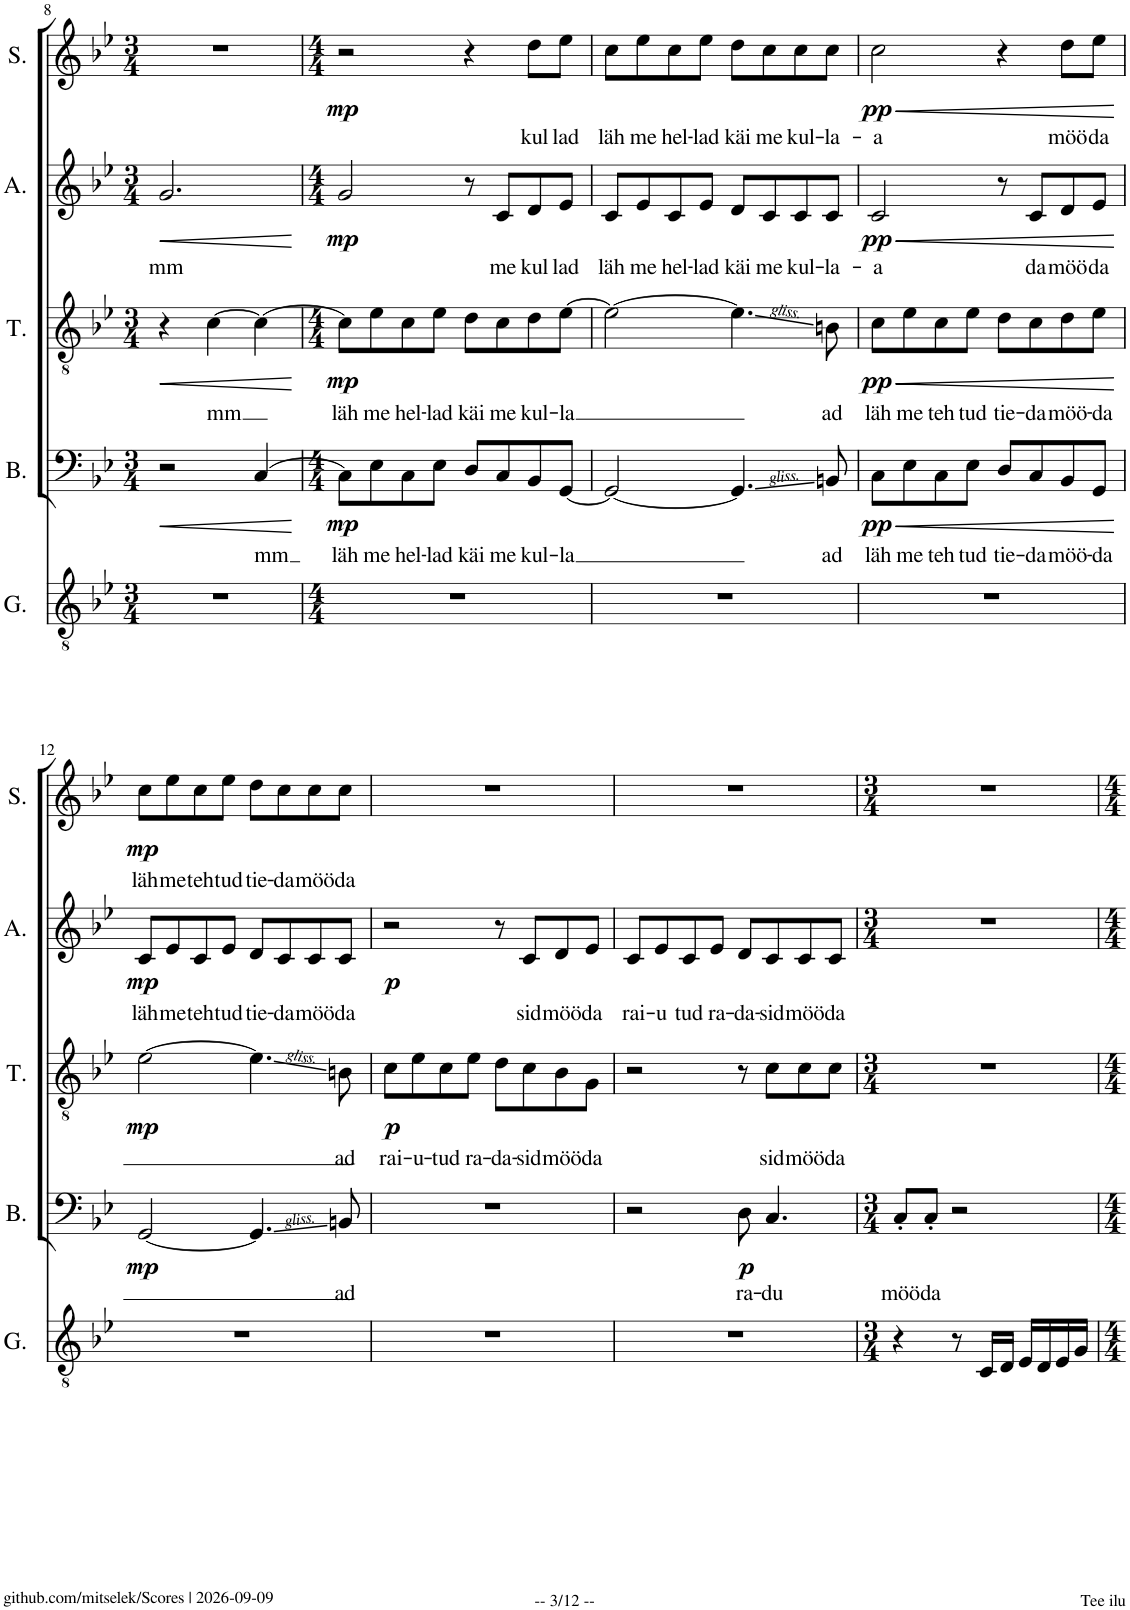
**kern	**kern	**text	**dynam	**kern	**text	**dynam	**kern	**text	**dynam	**kern	**text	**dynam
*part5	*part4	*part4	*part4	*part3	*part3	*part3	*part2	*part2	*part2	*part1	*part1	*part1
*staff5	*staff4	*staff4	*staff4	*staff3	*staff3	*staff3	*staff2	*staff2	*staff2	*staff1	*staff1	*staff1
*I"Classical Guitar	*I"Bass	*	*	*I"Tenor	*	*	*I"Alto	*	*	*I"Soprano	*	*
*I'G.	*I'B.	*	*	*I'T.	*	*	*I'A.	*	*	*I'S.	*	*
!!LO:PB:g=z
*clefGv2	*clefF4	*	*	*clefGv2	*	*	*clefG2	*	*	*clefG2	*	*
*k[b-e-]	*k[b-e-]	*	*	*k[b-e-]	*	*	*k[b-e-]	*	*	*k[b-e-]	*	*
*M3/4	*M3/4	*	*	*M3/4	*	*	*M3/4	*	*	*M3/4	*	*
=8	=8	=8	=8	=8	=8	=8	=8	=8	=8	=8	=8	=8
!	!	!	!LO:HP:b	!	!	!LO:HP:b	!	!LO:LY:b	!LO:HP:b	!	!	!
2.r	2r	.	<	4r	.	<	2.g/	mm	<	2.r	.	.
!	!	!	!	!	!LO:LY:b	!	!	!	!	!	!	!
.	.	.	.	[4c\	mm	.	.	.	.	.	.	.
!	!	!LO:LY:b	!	!	!	!	!	!	!	!	!	!
.	[4C/	mm	.	4c\_	.	.	.	.	.	.	.	.
.	.	.	[	.	.	[	.	.	[	.	.	.
=9	=9	=9	=9	=9	=9	=9	=9	=9	=9	=9	=9	=9
*M4/4	*M4/4	*	*	*M4/4	*	*	*M4/4	*	*	*M4/4	*	*
!	!	!LO:LY:b	!LO:DY:b	!	!LO:LY:b	!LO:DY:b	!	!	!LO:DY:b	!	!	!LO:DY:b
1r	8C\L]	läh-	mp	8c\L]	läh-	mp	2g/	.	mp	2r	.	mp
!	!	!LO:LY:b	!	!	!LO:LY:b	!	!	!	!	!	!	!
.	8E-\	-me	.	8e-\	-me	.	.	.	.	.	.	.
!	!	!LO:LY:b	!	!	!LO:LY:b	!	!	!	!	!	!	!
.	8C\	hel-	.	8c\	hel-	.	.	.	.	.	.	.
!	!	!LO:LY:b	!	!	!LO:LY:b	!	!	!	!	!	!	!
.	8E-\J	-lad	.	8e-\J	-lad	.	.	.	.	.	.	.
!	!	!LO:LY:b	!	!	!LO:LY:b	!	!	!	!	!	!	!
.	8D/L	käi-	.	8d\L	käi-	.	8r	.	.	4r	.	.
!	!	!LO:LY:b	!	!	!LO:LY:b	!	!	!LO:LY:b	!	!	!	!
.	8C/	-me	.	8c\	-me	.	8c/L	me	.	.	.	.
!	!	!LO:LY:b	!	!	!LO:LY:b	!	!	!LO:LY:b	!	!	!LO:LY:b	!
.	8BB-/	kul-	.	8d\	kul-	.	8d/	kul-	.	8dd\L	kul-	.
!	!	!LO:LY:b	!	!	!LO:LY:b	!	!	!LO:LY:b	!	!	!LO:LY:b	!
.	[8GG/J	-la	.	[8e-\J	-la	.	8e-/J	-lad	.	8ee-\J	-lad	.
=10	=10	=10	=10	=10	=10	=10	=10	=10	=10	=10	=10	=10
!	!	!	!	!	!	!	!	!LO:LY:b	!	!	!LO:LY:b	!
1r	2GG/_	.	.	2e-\_	.	.	8c/L	läh-	.	8cc\L	läh-	.
!	!	!	!	!	!	!	!	!LO:LY:b	!	!	!LO:LY:b	!
.	.	.	.	.	.	.	8e-/	-me	.	8ee-\	-me	.
!	!	!	!	!	!	!	!	!LO:LY:b	!	!	!LO:LY:b	!
.	.	.	.	.	.	.	8c/	hel-	.	8cc\	hel-	.
!	!	!	!	!	!	!	!	!LO:LY:b	!	!	!LO:LY:b	!
.	.	.	.	.	.	.	8e-/J	-lad	.	8ee-\J	-lad	.
!	!	!	!	!	!	!	!	!LO:LY:b	!	!	!LO:LY:b	!
.	4.GG/]	.	.	4.e-\]	.	.	8d/L	käi-	.	8dd\L	käi-	.
!	!	!	!	!	!	!	!	!LO:LY:b	!	!	!LO:LY:b	!
.	.	.	.	.	.	.	8c/	-me	.	8cc\	-me	.
!	!	!	!	!	!	!	!	!LO:LY:b	!	!	!LO:LY:b	!
.	.	.	.	.	.	.	8c/	kul-	.	8cc\	kul-	.
!	!	!LO:LY:b	!	!	!LO:LY:b	!	!	!LO:LY:b	!	!	!LO:LY:b	!
.	8BBn/	ad	.	8Bn\	ad	.	8c/J	-la-	.	8cc\J	-la-	.
=11	=11	=11	=11	=11	=11	=11	=11	=11	=11	=11	=11	=11
!	!	!LO:LY:b	!LO:HP:b	!	!LO:LY:b	!LO:HP:b	!	!LO:LY:b	!LO:HP:b	!	!LO:LY:b	!LO:HP:b
!	!	!	!LO:DY:n=1:b	!	!	!LO:DY:n=1:b	!	!	!LO:DY:n=1:b	!	!	!LO:DY:n=1:b
1r	8C\L	läh-	< pp	8c\L	läh-	< pp	2c/	-a	< pp	2cc\	-a	< pp
!	!	!LO:LY:b	!	!	!LO:LY:b	!	!	!	!	!	!	!
.	8E-\	-me	.	8e-\	-me	.	.	.	.	.	.	.
!	!	!LO:LY:b	!	!	!LO:LY:b	!	!	!	!	!	!	!
.	8C\	teh-	.	8c\	teh-	.	.	.	.	.	.	.
!	!	!LO:LY:b	!	!	!LO:LY:b	!	!	!	!	!	!	!
.	8E-\J	-tud	.	8e-\J	-tud	.	.	.	.	.	.	.
!	!	!LO:LY:b	!	!	!LO:LY:b	!	!	!	!	!	!	!
.	8D/L	tie-	.	8d\L	tie-	.	8r	.	.	4r	.	.
!	!	!LO:LY:b	!	!	!LO:LY:b	!	!	!LO:LY:b	!	!	!	!
.	8C/	-da	.	8c\	-da	.	8c/L	da	.	.	.	.
!	!	!LO:LY:b	!	!	!LO:LY:b	!	!	!LO:LY:b	!	!	!LO:LY:b	!
.	8BB-/	möö-	.	8d\	möö-	.	8d/	möö-	.	8dd\L	möö-	.
!	!	!LO:LY:b	!	!	!LO:LY:b	!	!	!LO:LY:b	!	!	!LO:LY:b	!
.	8GG/J	-da	.	8e-\J	-da	.	8e-/J	-da	.	8ee-\J	-da	.
.	.	.	[	.	.	[	.	.	[	.	.	[
!!LO:LB:g=z
=12	=12	=12	=12	=12	=12	=12	=12	=12	=12	=12	=12	=12
!	!	!	!LO:DY:b	!	!	!LO:DY:b	!	!LO:LY:b	!LO:DY:b	!	!LO:LY:b	!LO:DY:b
1r	[2GG/	.	mp	[2e-\	.	mp	8c/L	läh-	mp	8cc\L	läh-	mp
!	!	!	!	!	!	!	!	!LO:LY:b	!	!	!LO:LY:b	!
.	.	.	.	.	.	.	8e-/	-me	.	8ee-\	-me	.
!	!	!	!	!	!	!	!	!LO:LY:b	!	!	!LO:LY:b	!
.	.	.	.	.	.	.	8c/	teh-	.	8cc\	teh-	.
!	!	!	!	!	!	!	!	!LO:LY:b	!	!	!LO:LY:b	!
.	.	.	.	.	.	.	8e-/J	-tud	.	8ee-\J	-tud	.
!	!	!	!	!	!	!	!	!LO:LY:b	!	!	!LO:LY:b	!
.	4.GG/]	.	.	4.e-\]	.	.	8d/L	tie-	.	8dd\L	tie-	.
!	!	!	!	!	!	!	!	!LO:LY:b	!	!	!LO:LY:b	!
.	.	.	.	.	.	.	8c/	-da	.	8cc\	-da	.
!	!	!	!	!	!	!	!	!LO:LY:b	!	!	!LO:LY:b	!
.	.	.	.	.	.	.	8c/	möö-	.	8cc\	möö-	.
!	!	!LO:LY:b	!	!	!LO:LY:b	!	!	!LO:LY:b	!	!	!LO:LY:b	!
.	8BBn/	ad	.	8Bn\	ad	.	8c/J	-da	.	8cc\J	-da	.
=13	=13	=13	=13	=13	=13	=13	=13	=13	=13	=13	=13	=13
!	!	!	!	!	!LO:LY:b	!LO:DY:b	!	!	!LO:DY:b	!	!	!
1r	1r	.	.	8c\L	rai-	p	2r	.	p	1r	.	.
!	!	!	!	!	!LO:LY:b	!	!	!	!	!	!	!
.	.	.	.	8e-\	-u-	.	.	.	.	.	.	.
!	!	!	!	!	!LO:LY:b	!	!	!	!	!	!	!
.	.	.	.	8c\	-tud	.	.	.	.	.	.	.
!	!	!	!	!	!LO:LY:b	!	!	!	!	!	!	!
.	.	.	.	8e-\J	ra-	.	.	.	.	.	.	.
!	!	!	!	!	!LO:LY:b	!	!	!	!	!	!	!
.	.	.	.	8d\L	-da-	.	8r	.	.	.	.	.
!	!	!	!	!	!LO:LY:b	!	!	!LO:LY:b	!	!	!	!
.	.	.	.	8c\	-sid	.	8c/L	sid	.	.	.	.
!	!	!	!	!	!LO:LY:b	!	!	!LO:LY:b	!	!	!	!
.	.	.	.	8B-\	möö-	.	8d/	möö-	.	.	.	.
!	!	!	!	!	!LO:LY:b	!	!	!LO:LY:b	!	!	!	!
.	.	.	.	8G\J	-da	.	8e-/J	-da	.	.	.	.
=14	=14	=14	=14	=14	=14	=14	=14	=14	=14	=14	=14	=14
!	!	!	!	!	!	!	!	!LO:LY:b	!	!	!	!
1r	2r	.	.	2r	.	.	8c/L	rai-	.	1r	.	.
!	!	!	!	!	!	!	!	!LO:LY:b	!	!	!	!
.	.	.	.	.	.	.	8e-/	-u	.	.	.	.
!	!	!	!	!	!	!	!	!LO:LY:b	!	!	!	!
.	.	.	.	.	.	.	8c/	tud	.	.	.	.
!	!	!	!	!	!	!	!	!LO:LY:b	!	!	!	!
.	.	.	.	.	.	.	8e-/J	ra-	.	.	.	.
!	!	!LO:LY:b	!LO:DY:b	!	!	!	!	!LO:LY:b	!	!	!	!
.	8D\	ra-	p	8r	.	.	8d/L	-da-	.	.	.	.
!	!	!LO:LY:b	!	!	!LO:LY:b	!	!	!LO:LY:b	!	!	!	!
.	4.C/	-du	.	8c\L	sid	.	8c/	-sid	.	.	.	.
!	!	!	!	!	!LO:LY:b	!	!	!LO:LY:b	!	!	!	!
.	.	.	.	8c\	möö-	.	8c/	möö-	.	.	.	.
!	!	!	!	!	!LO:LY:b	!	!	!LO:LY:b	!	!	!	!
.	.	.	.	8c\J	-da	.	8c/J	-da	.	.	.	.
=15	=15	=15	=15	=15	=15	=15	=15	=15	=15	=15	=15	=15
*M3/4	*M3/4	*	*	*M3/4	*	*	*M3/4	*	*	*M3/4	*	*
!	!	!LO:LY:b	!	!	!	!	!	!	!	!	!	!
4r	8C'/L	möö-	.	2.r	.	.	2.r	.	.	2.r	.	.
!	!	!LO:LY:b	!	!	!	!	!	!	!	!	!	!
.	8C'/J	-da	.	.	.	.	.	.	.	.	.	.
8r	2r	.	.	.	.	.	.	.	.	.	.	.
16C/LL	.	.	.	.	.	.	.	.	.	.	.	.
16D/JJ	.	.	.	.	.	.	.	.	.	.	.	.
16E-/LL	.	.	.	.	.	.	.	.	.	.	.	.
16D/	.	.	.	.	.	.	.	.	.	.	.	.
16E-/	.	.	.	.	.	.	.	.	.	.	.	.
16G/JJ	.	.	.	.	.	.	.	.	.	.	.	.
=	=	=	=	=	=	=	=	=	=	=	=	=
*-	*-	*-	*-	*-	*-	*-	*-	*-	*-	*-	*-	*-
